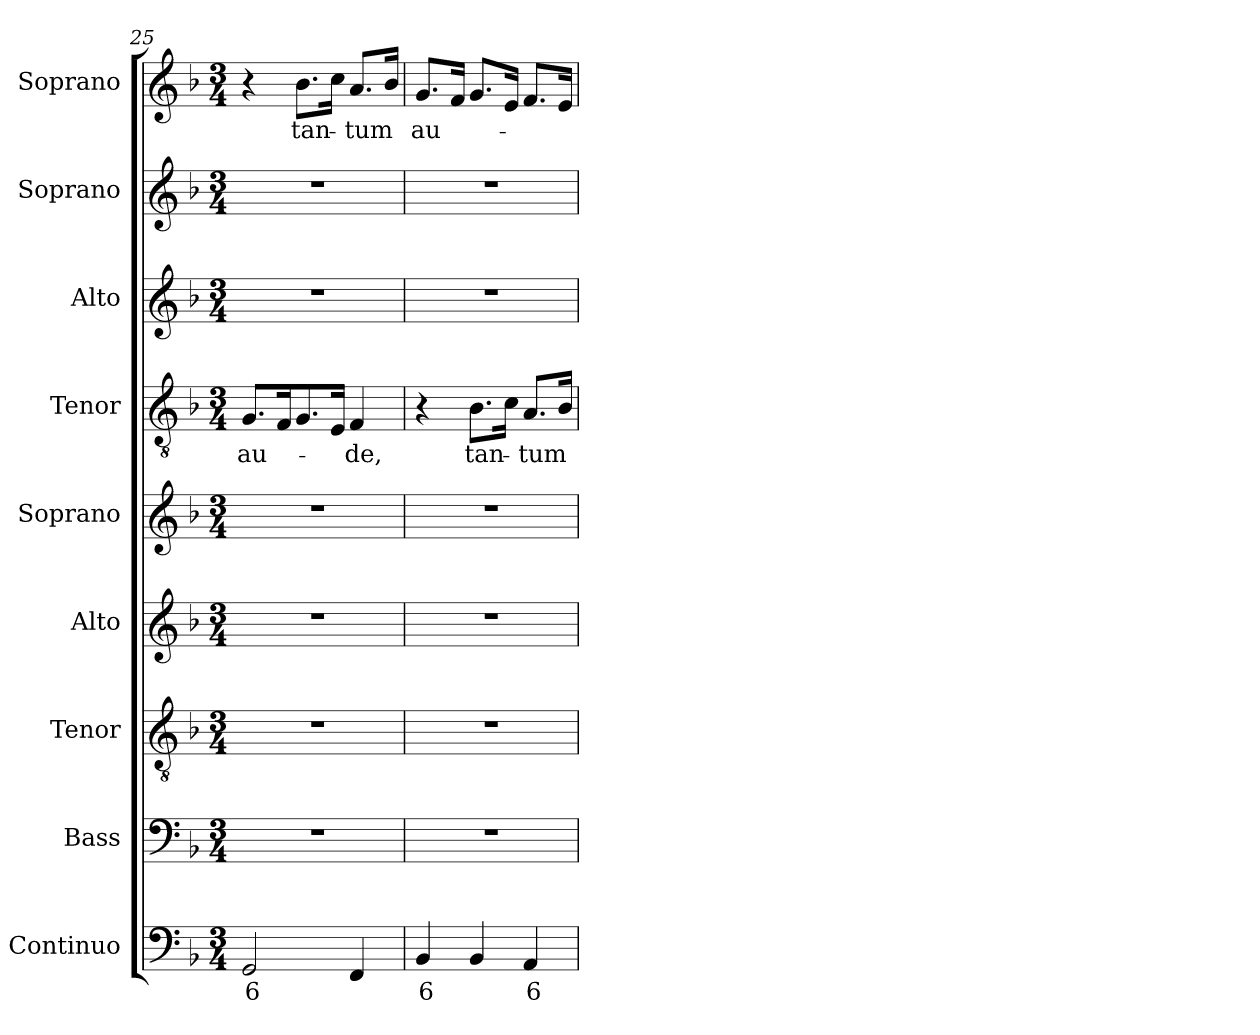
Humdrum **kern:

**kern	**text	**kern	**kern	**kern	**kern	**kern	**text	**kern	**kern	**kern	**text
*part9	*part9	*part8	*part7	*part6	*part5	*part4	*part4	*part3	*part2	*part1	*part1
*staff9	*staff9	*staff8	*staff7	*staff6	*staff5	*staff4	*staff4	*staff3	*staff2	*staff1	*staff1
*I"Continuo	*	*I"Bass	*I"Tenor	*I"Alto	*I"Soprano	*I"Tenor	*	*I"Alto	*I"Soprano	*I"Soprano	*
*I'Cont.	*	*I'B.	*I'T.	*I'A.	*I'S.	*I'T.	*	*I'A.	*I'S.	*I'S.	*
*clefF4	*	*clefF4	*clefGv2	*clefG2	*clefG2	*clefGv2	*	*clefG2	*clefG2	*clefG2	*
*	*	*	*ITrd7c12	*	*	*ITrd7c12	*	*	*	*	*
*k[b-]	*	*k[b-]	*k[b-]	*k[b-]	*k[b-]	*k[b-]	*	*k[b-]	*k[b-]	*k[b-]	*
*F:	*	*F:	*F:	*F:	*F:	*F:	*	*F:	*F:	*F:	*
*M3/4	*	*M3/4	*M3/4	*M3/4	*M3/4	*M3/4	*	*M3/4	*M3/4	*M3/4	*
=25	=25	=25	=25	=25	=25	=25	=25	=25	=25	=25	=25
!	!LO:LY:b:color=#000000	!LO:N:vis=1	!LO:N:vis=1	!LO:N:vis=1	!LO:N:vis=1	!	!	!	!	!	!
!	!	!	!	!	!	!	!LO:LY:b:color=#000000	!LO:N:vis=1	!LO:N:vis=1	!	!
2GGi/	6	2.r	2.r	2.r	2.r	8.GGi/L	au-	2.r	2.r	4r	.
.	.	.	.	.	.	16FFi/k	.	.	.	.	.
!	!	!	!	!	!	!	!	!	!	!	!LO:LY:b:color=#000000
.	.	.	.	.	.	8.GGi/	.	.	.	8.b-i\L	tan-
.	.	.	.	.	.	16EEi/Jk	.	.	.	16cci\Jk	.
!	!	!	!	!	!	!	!LO:LY:b:color=#000000	!	!	!	!
!	!	!	!	!	!	!	!	!	!	!	!LO:LY:b:color=#000000
4FFi/	.	.	.	.	.	4FFi/	-de,	.	.	8.ai/L	-tum
.	.	.	.	.	.	.	.	.	.	16b-i/Jk	.
!!LO:LB:g=z
=26	=26	=26	=26	=26	=26	=26	=26	=26	=26	=26	=26
!	!LO:LY:b:color=#000000	!LO:N:vis=1	!LO:N:vis=1	!LO:N:vis=1	!LO:N:vis=1	!	!	!LO:N:vis=1	!LO:N:vis=1	!	!
!	!	!	!	!	!	!	!	!	!	!	!LO:LY:b:color=#000000
4BB-i/	6	2.r	2.r	2.r	2.r	4r	.	2.r	2.r	8.gi/L	au-
.	.	.	.	.	.	.	.	.	.	16fi/Jk	.
!	!	!	!	!	!	!	!LO:LY:b:color=#000000	!	!	!	!
4BB-i/	.	.	.	.	.	8.BB-i\L	tan-	.	.	8.gi/L	.
.	.	.	.	.	.	16Ci\Jk	.	.	.	16ei/Jk	.
!	!LO:LY:b:color=#000000	!	!	!	!	!	!	!	!	!	!
!	!	!	!	!	!	!	!LO:LY:b:color=#000000	!	!	!	!
4AAi/	6	.	.	.	.	8.AAi/L	-tum	.	.	8.fi/L	.
.	.	.	.	.	.	16BB-i/Jk	.	.	.	16ei/Jk	.
=	=	=	=	=	=	=	=	=	=	=	=
*-	*-	*-	*-	*-	*-	*-	*-	*-	*-	*-	*-
